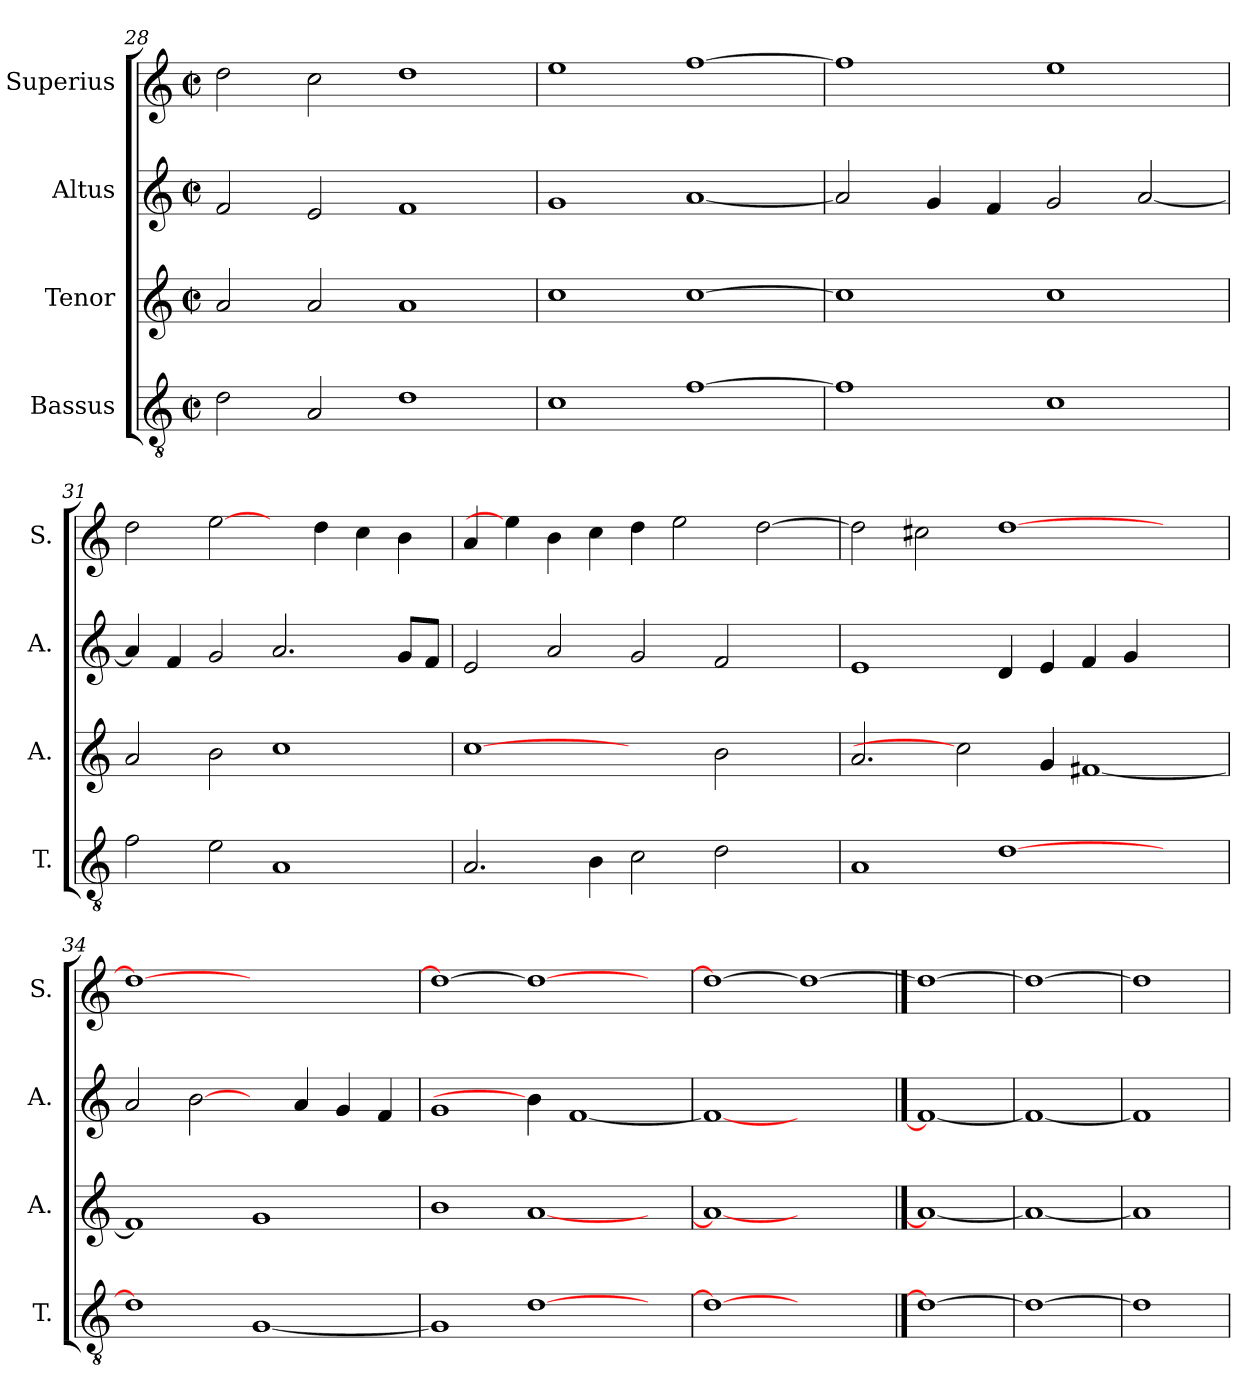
**kern	**kern	**kern	**kern
*part4	*part3	*part2	*part1
*staff4	*staff3	*staff2	*staff1
*I"Bassus	*I"Tenor	*I"Altus	*I"Superius
*I'T.	*I'A.	*I'A.	*I'S.
!!LO:PB:g=z
*clefGv2	*clefG2	*clefG2	*clefG2
*ITrd7c12	*	*	*
*k[]	*k[]	*k[]	*k[]
*C:	*C:	*C:	*C:
*M2/2	*M2/2	*M2/2	*M2/2
*met(c|)	*met(c|)	*met(c|)	*met(c|)
=28	=28	=28	=28
2Di\	2ai/	2fi/	2ddi\
2AAi/	2ai/	2ei/	2cci\
1Di	1ai	1fi	1ddi
=29	=29	=29	=29
1Ci	1cci	1gi	1eei
[>1Fi	[>1cci	[<1ai	[>1ffi
=30	=30	=30	=30
1Fi]	1cci]	2ai/]	1ffi]
.	.	4gi/	.
.	.	4fi/	.
1Ci	1cci	2gi/	1eei
.	.	[<2ai/	.
=31	=31	=31	=31
2Fi\	2ai/	4ai/]	2ddi\
.	.	4fi/	.
2Ei\	2bi\	2gi/	[2eei\
1AAi	1cci	2.ai/	4ryy
.	.	.	4ddi\
.	.	.	4cci\
.	.	8gi/L	4bi\
.	.	8fi/J	.
!!LO:LB:g=z
=32	=32	=32	=32
2.AAi/	[1cci	2ei/	4ai/
.	.	.	4eei\]
.	.	2ai/	4bi\
4BBi\	.	.	4cci\
2Ci\	2ryy	2gi/	4ddi\
.	.	.	2eei\
2Di\	2bi\	2fi/	.
.	.	.	[>2ddi\
4ryy	4ryy	4ryy	.
=33	=33	=33	=33
1AAi	2.ai/	1ei	2ddi\]
.	.	.	2cc#Xi\
.	2cci]	.	.
[>1Di	.	4di/	[>1ddi
.	4gi/	4ei/	.
.	[<1f#Xi	4fi/	.
.	.	4gi/	.
2ryy	.	2ryy	2ryy
=34	=34	=34	=34
1Di]	1f#i]	2ai/	1ddi_>
.	.	[2bi\	.
[<1GGi	1gi	4ryy	1ryy
.	.	4ai/	.
.	.	4gi/	.
.	.	4fi/	.
=35	=35	=35	=35
1GGi]	1bi	1gi	1ddi_>
[>1Di	[<1ai	4bi\]	1ddi_
.	.	[<1fi	.
4ryy	4ryy	.	4ryy
=36	=36	=36	=36
1Di_>	1ai_<	1fi_<	1ddi_>
1ryy	1ryy	1ryy	1ddi_
==37	==37	==37	==37
1Di_	1ai_	1fi_	1ddi_
=38	=38	=38	=38
1Di_	1ai_	1fi_	1ddi_
=39	=39	=39	=39
1Di]	1ai]	1fi]	1ddi]
=	=	=	=
*-	*-	*-	*-
